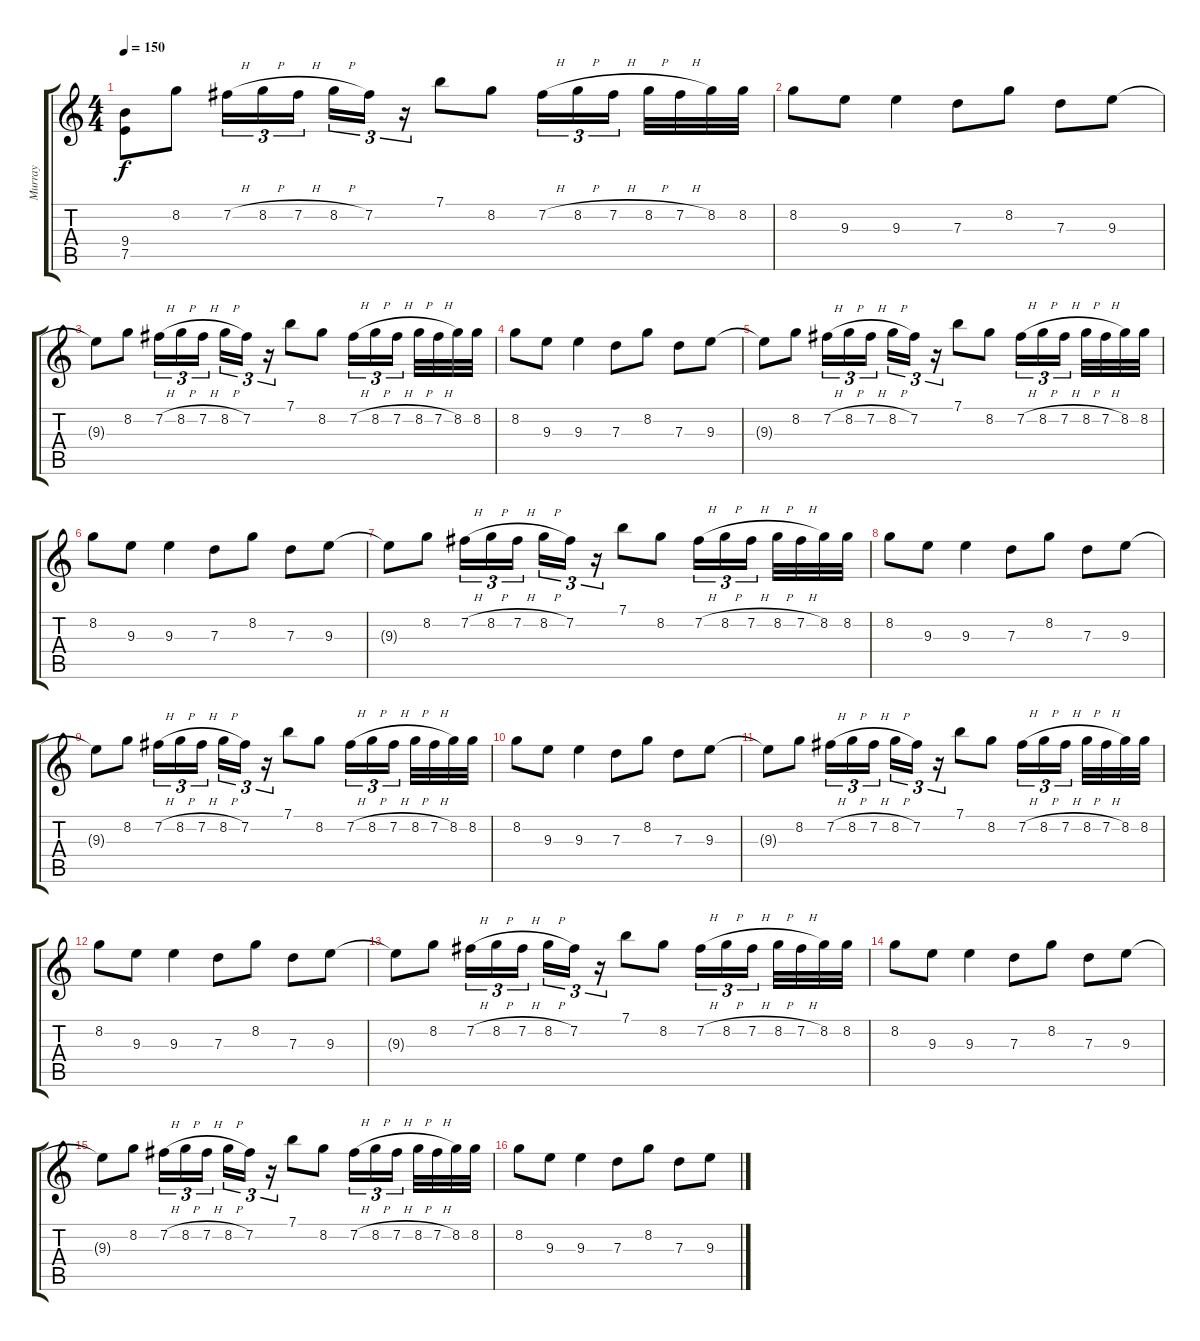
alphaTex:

\track ("Murray" "Murray") {instrument distortionguitar}
\staff {score tabs}
\tuning (E4 B3 G3 D3 A2 E2) {hide}
\ts (4 4)
\tempo 150
\clef g2
\ks c
(9.4{t} 7.5{t}).8{dy f} 8.2.8 7.2{h}.16{tu (3 2)} 8.2{h}.16{tu (3 2)} 7.2{h}.16{tu (3 2)} 8.2{h}.16{tu (3 2)} 7.2.16{tu (3 2)} r.16{tu (3 2)} 7.1.8 8.2.8 7.2{h}.16{tu (3 2)} 8.2{h}.16{tu (3 2)} 7.2{h}.16{tu (3 2)} 8.2{h}.32 7.2{h}.32 8.2.32 8.2.32 |
8.2.8 9.3.8 9.3.4 7.3.8 8.2.8 7.3.8 9.3.8 |
9.3{t}.8 8.2.8 7.2{h}.16{tu (3 2)} 8.2{h}.16{tu (3 2)} 7.2{h}.16{tu (3 2)} 8.2{h}.16{tu (3 2)} 7.2.16{tu (3 2)} r.16{tu (3 2)} 7.1.8 8.2.8 7.2{h}.16{tu (3 2)} 8.2{h}.16{tu (3 2)} 7.2{h}.16{tu (3 2)} 8.2{h}.32 7.2{h}.32 8.2.32 8.2.32 |
8.2.8 9.3.8 9.3.4 7.3.8 8.2.8 7.3.8 9.3.8 |
9.3{t}.8 8.2.8 7.2{h}.16{tu (3 2)} 8.2{h}.16{tu (3 2)} 7.2{h}.16{tu (3 2)} 8.2{h}.16{tu (3 2)} 7.2.16{tu (3 2)} r.16{tu (3 2)} 7.1.8 8.2.8 7.2{h}.16{tu (3 2)} 8.2{h}.16{tu (3 2)} 7.2{h}.16{tu (3 2)} 8.2{h}.32 7.2{h}.32 8.2.32 8.2.32 |
8.2.8 9.3.8 9.3.4 7.3.8 8.2.8 7.3.8 9.3.8 |
9.3{t}.8 8.2.8 7.2{h}.16{tu (3 2)} 8.2{h}.16{tu (3 2)} 7.2{h}.16{tu (3 2)} 8.2{h}.16{tu (3 2)} 7.2.16{tu (3 2)} r.16{tu (3 2)} 7.1.8 8.2.8 7.2{h}.16{tu (3 2)} 8.2{h}.16{tu (3 2)} 7.2{h}.16{tu (3 2)} 8.2{h}.32 7.2{h}.32 8.2.32 8.2.32 |
8.2.8 9.3.8 9.3.4 7.3.8 8.2.8 7.3.8 9.3.8 |
9.3{t}.8 8.2.8 7.2{h}.16{tu (3 2)} 8.2{h}.16{tu (3 2)} 7.2{h}.16{tu (3 2)} 8.2{h}.16{tu (3 2)} 7.2.16{tu (3 2)} r.16{tu (3 2)} 7.1.8 8.2.8 7.2{h}.16{tu (3 2)} 8.2{h}.16{tu (3 2)} 7.2{h}.16{tu (3 2)} 8.2{h}.32 7.2{h}.32 8.2.32 8.2.32 |
8.2.8 9.3.8 9.3.4 7.3.8 8.2.8 7.3.8 9.3.8 |
9.3{t}.8 8.2.8 7.2{h}.16{tu (3 2)} 8.2{h}.16{tu (3 2)} 7.2{h}.16{tu (3 2)} 8.2{h}.16{tu (3 2)} 7.2.16{tu (3 2)} r.16{tu (3 2)} 7.1.8 8.2.8 7.2{h}.16{tu (3 2)} 8.2{h}.16{tu (3 2)} 7.2{h}.16{tu (3 2)} 8.2{h}.32 7.2{h}.32 8.2.32 8.2.32 |
8.2.8 9.3.8 9.3.4 7.3.8 8.2.8 7.3.8 9.3.8 |
9.3{t}.8 8.2.8 7.2{h}.16{tu (3 2)} 8.2{h}.16{tu (3 2)} 7.2{h}.16{tu (3 2)} 8.2{h}.16{tu (3 2)} 7.2.16{tu (3 2)} r.16{tu (3 2)} 7.1.8 8.2.8 7.2{h}.16{tu (3 2)} 8.2{h}.16{tu (3 2)} 7.2{h}.16{tu (3 2)} 8.2{h}.32 7.2{h}.32 8.2.32 8.2.32 |
8.2.8 9.3.8 9.3.4 7.3.8 8.2.8 7.3.8 9.3.8 |
9.3{t}.8 8.2.8 7.2{h}.16{tu (3 2)} 8.2{h}.16{tu (3 2)} 7.2{h}.16{tu (3 2)} 8.2{h}.16{tu (3 2)} 7.2.16{tu (3 2)} r.16{tu (3 2)} 7.1.8 8.2.8 7.2{h}.16{tu (3 2)} 8.2{h}.16{tu (3 2)} 7.2{h}.16{tu (3 2)} 8.2{h}.32 7.2{h}.32 8.2.32 8.2.32 |
8.2.8 9.3.8 9.3.4 7.3.8 8.2.8 7.3.8 9.3.8
